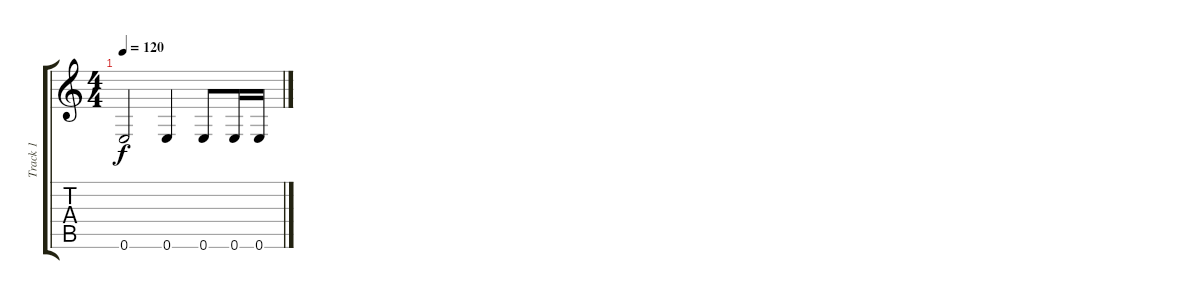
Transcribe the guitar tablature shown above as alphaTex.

\track ("Track 1" "Track 1") {instrument acousticguitarsteel}
\staff {score tabs}
\tuning (E4 B3 G3 D3 A2 E2) {hide}
\ts (4 4)
\tempo 120
\clef g2
\ks c
0.6.2{dy f instrument acousticguitarsteel} 0.6.4 0.6.8 0.6.16 0.6.16
